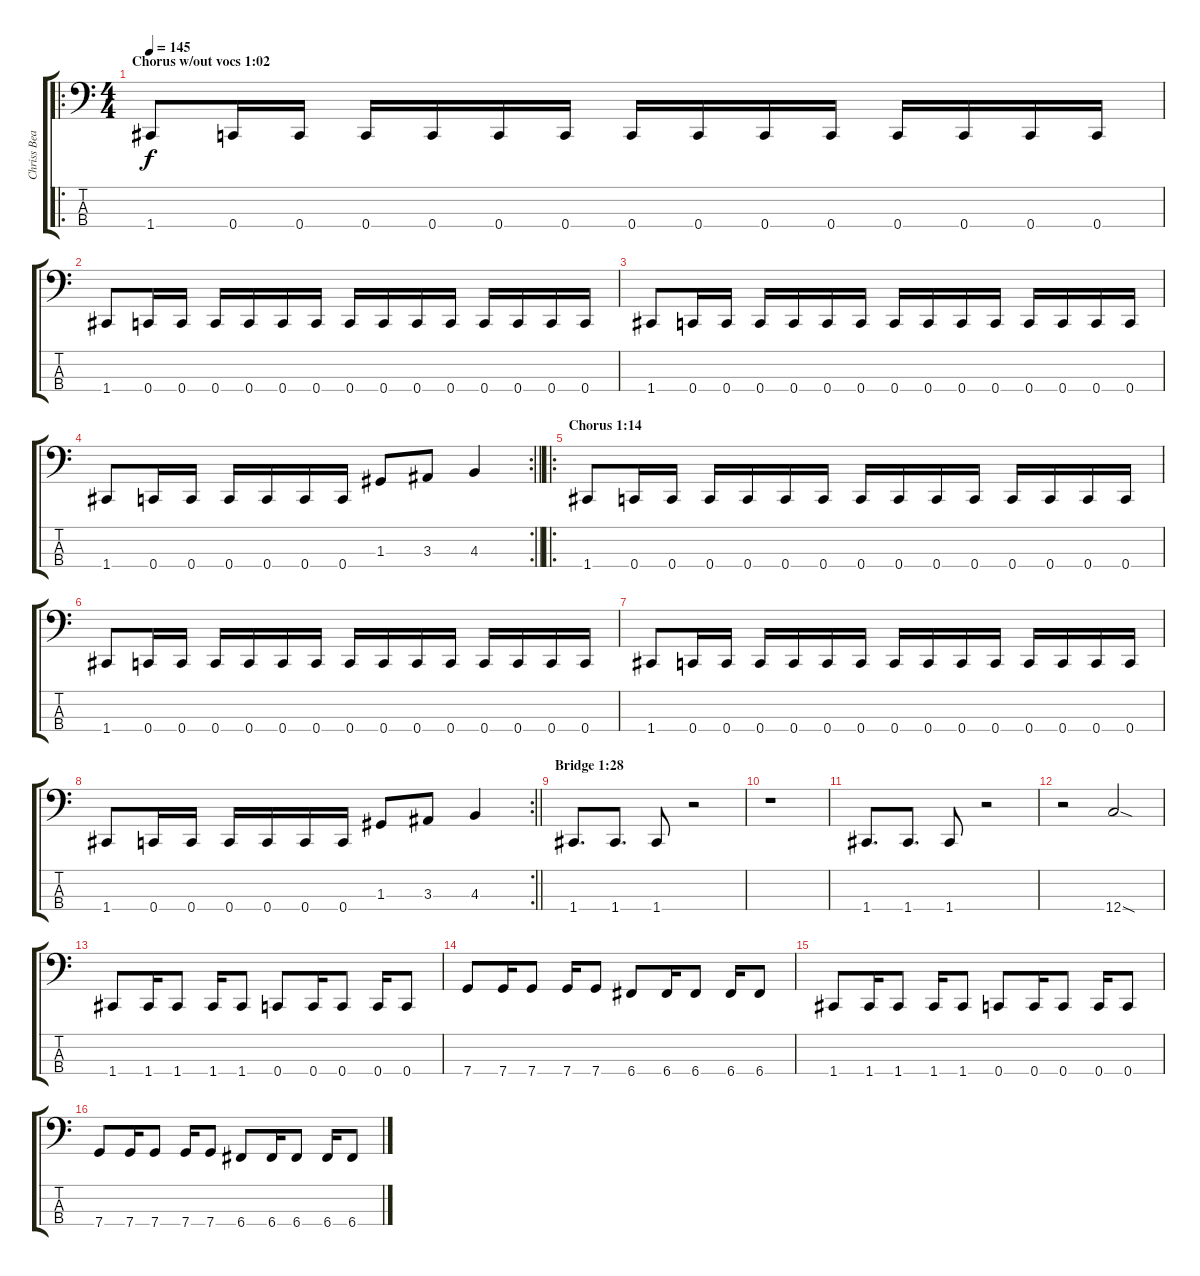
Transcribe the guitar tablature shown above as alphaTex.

\track ("Chriss Beattie, Bass" "Chriss Bea") {instrument electricbasspick}
\staff {score tabs}
\tuning (F2 C2 G1 C1) {hide}
\ro
\ts (4 4)
\section ("" "Chorus w/out vocs 1:02")
\tempo 145
\clef f4
\ks c
1.4.8{dy f} 0.4.16 0.4.16 0.4.16 0.4.16 0.4.16 0.4.16 0.4.16 0.4.16 0.4.16 0.4.16 0.4.16 0.4.16 0.4.16 0.4.16 |
1.4.8 0.4.16 0.4.16 0.4.16 0.4.16 0.4.16 0.4.16 0.4.16 0.4.16 0.4.16 0.4.16 0.4.16 0.4.16 0.4.16 0.4.16 |
1.4.8 0.4.16 0.4.16 0.4.16 0.4.16 0.4.16 0.4.16 0.4.16 0.4.16 0.4.16 0.4.16 0.4.16 0.4.16 0.4.16 0.4.16 |
\rc 2
\barLineRight lightlight
1.4.8 0.4.16 0.4.16 0.4.16 0.4.16 0.4.16 0.4.16 1.3.8 3.3.8 4.3.4 |
\ro
\section ("" "Chorus 1:14")
1.4.8 0.4.16 0.4.16 0.4.16 0.4.16 0.4.16 0.4.16 0.4.16 0.4.16 0.4.16 0.4.16 0.4.16 0.4.16 0.4.16 0.4.16 |
1.4.8 0.4.16 0.4.16 0.4.16 0.4.16 0.4.16 0.4.16 0.4.16 0.4.16 0.4.16 0.4.16 0.4.16 0.4.16 0.4.16 0.4.16 |
1.4.8 0.4.16 0.4.16 0.4.16 0.4.16 0.4.16 0.4.16 0.4.16 0.4.16 0.4.16 0.4.16 0.4.16 0.4.16 0.4.16 0.4.16 |
\rc 2
\barLineRight lightlight
1.4.8 0.4.16 0.4.16 0.4.16 0.4.16 0.4.16 0.4.16 1.3.8 3.3.8 4.3.4 |
\section ("" "Bridge 1:28")
1.4.8{d} 1.4.8{d} 1.4.8 r.2 |
r.1 |
1.4.8{d} 1.4.8{d} 1.4.8 r.2 |
r.2 12.4{sod}.2 |
1.4.8 1.4.16 1.4.8 1.4.16 1.4.8 0.4.8 0.4.16 0.4.8 0.4.16 0.4.8 |
7.4.8 7.4.16 7.4.8 7.4.16 7.4.8 6.4.8 6.4.16 6.4.8 6.4.16 6.4.8 |
1.4.8 1.4.16 1.4.8 1.4.16 1.4.8 0.4.8 0.4.16 0.4.8 0.4.16 0.4.8 |
7.4.8 7.4.16 7.4.8 7.4.16 7.4.8 6.4.8 6.4.16 6.4.8 6.4.16 6.4.8
